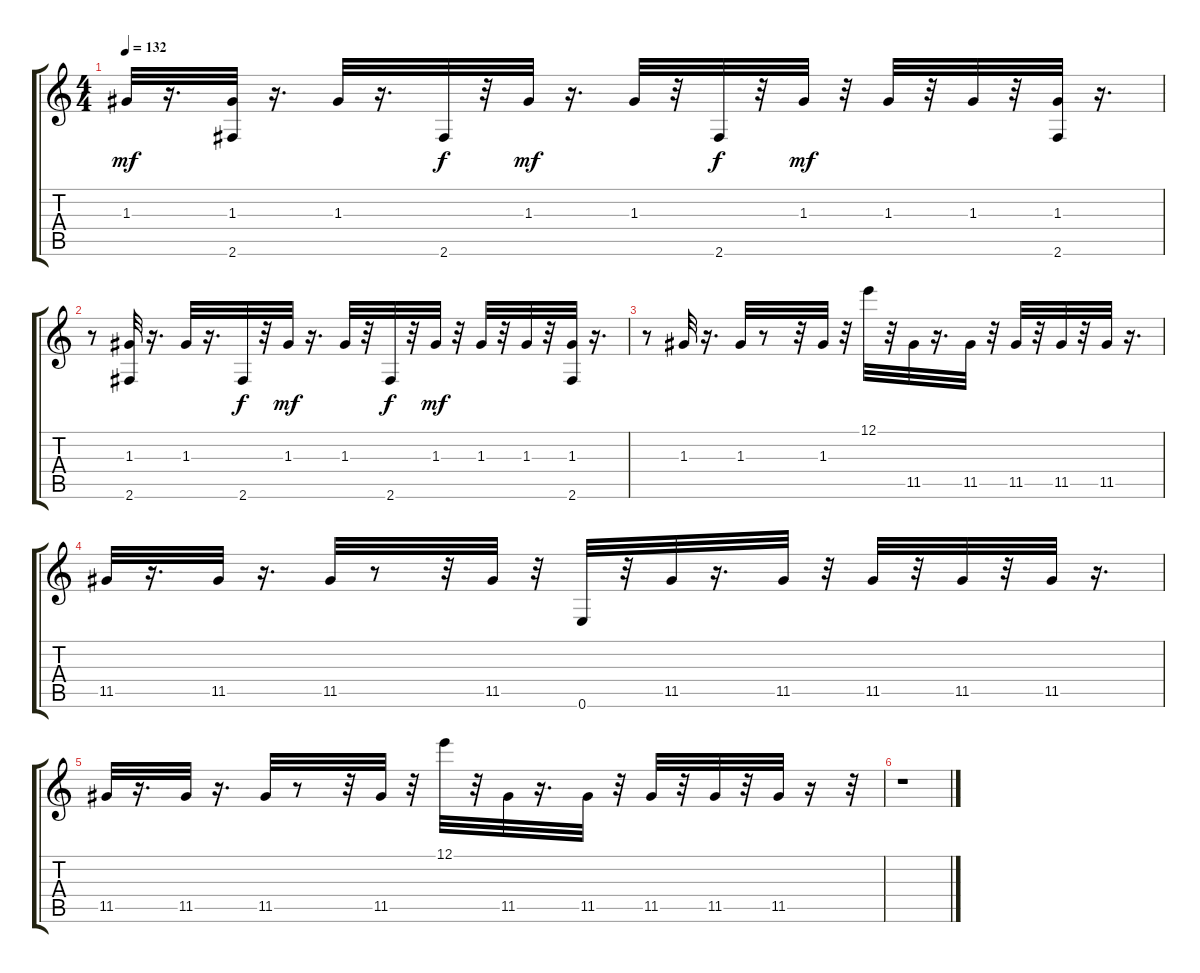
\track "" {instrument acousticguitarsteel}
\staff {score tabs}
\tuning (E4 B3 G3 D3 A2 E2) {hide}
\ts (4 4)
\tempo 132
\clef g2
\ks c
1.3.32{dy mf} r.16{d} (1.3 2.6).32 r.16{d} 1.3.32 r.16{d} 2.6.32{dy f} r.32 1.3.32{dy mf} r.16{d} 1.3.32 r.32 2.6.32{dy f} r.32 1.3.32{dy mf} r.32 1.3.32 r.32 1.3.32 r.32 (1.3 2.6).32 r.16{d} |
r.8 (1.3 2.6).32 r.16{d} 1.3.32 r.16{d} 2.6.32{dy f} r.32 1.3.32{dy mf} r.16{d} 1.3.32 r.32 2.6.32{dy f} r.32 1.3.32{dy mf} r.32 1.3.32 r.32 1.3.32 r.32 (1.3 2.6).32 r.16{d} |
r.8 1.3.32 r.16{d} 1.3.32 r.8 r.32 1.3.32 r.32 12.1.32 r.32 11.5.32 r.16{d} 11.5.32 r.32 11.5.32 r.32 11.5.32 r.32 11.5.32 r.16{d} |
11.5.32 r.16{d} 11.5.32 r.16{d} 11.5.32 r.8 r.32 11.5.32 r.32 0.6.32 r.32 11.5.32 r.16{d} 11.5.32 r.32 11.5.32 r.32 11.5.32 r.32 11.5.32 r.16{d} |
11.5.32 r.16{d} 11.5.32 r.16{d} 11.5.32 r.8 r.32 11.5.32 r.32 12.1.32 r.32 11.5.32 r.16{d} 11.5.32 r.32 11.5.32 r.32 11.5.32 r.32 11.5.32 r.16 r.32 |
r.1
